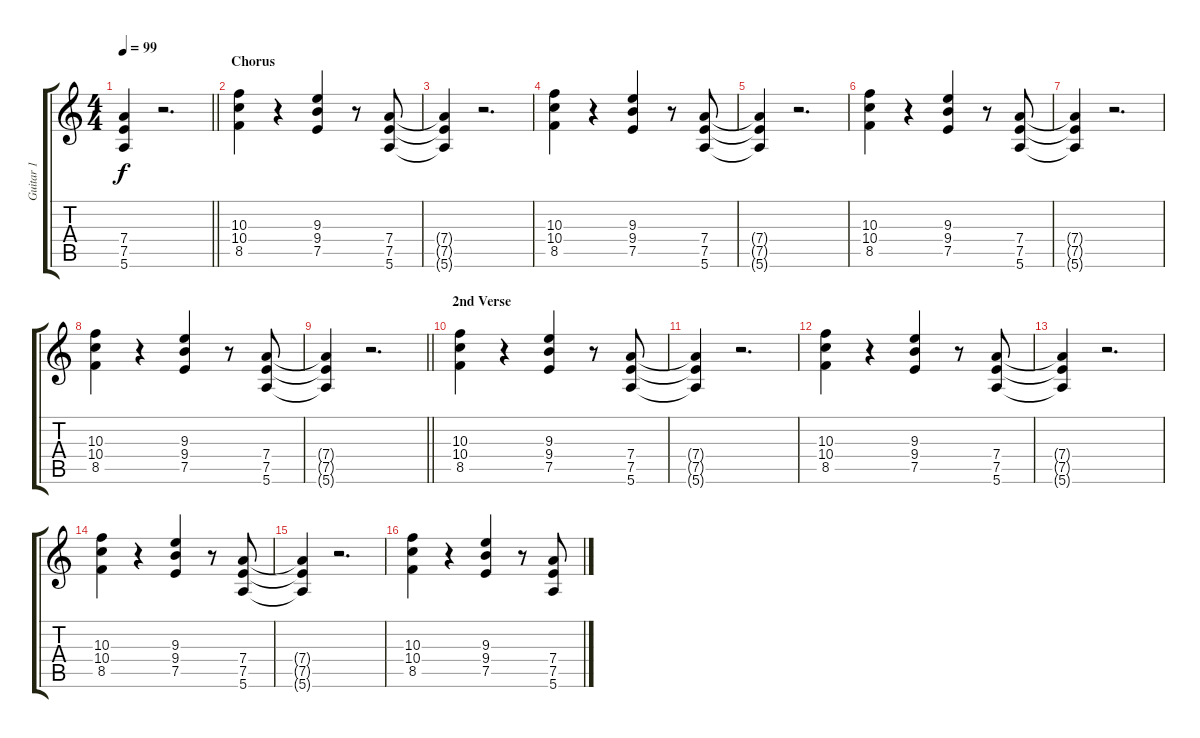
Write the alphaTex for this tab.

\track ("Guitar 1" "Guitar 1") {instrument acousticguitarsteel}
\staff {score tabs}
\tuning (E4 B3 G3 D3 A2 E2) {hide}
\ts (4 4)
\tempo 99
\clef g2
\barLineRight lightlight
\ks c
(7.4{t} 7.5{t} 5.6{t}).4{dy f} r.2{d} |
\section ("" "Chorus")
(10.3 10.4 8.5).4 r.4 (9.3 9.4 7.5).4 r.8 (7.4 7.5 5.6).8 |
(7.4{t} 7.5{t} 5.6{t}).4 r.2{d} |
(10.3 10.4 8.5).4 r.4 (9.3 9.4 7.5).4 r.8 (7.4 7.5 5.6).8 |
(7.4{t} 7.5{t} 5.6{t}).4 r.2{d} |
(10.3 10.4 8.5).4 r.4 (9.3 9.4 7.5).4 r.8 (7.4 7.5 5.6).8 |
(7.4{t} 7.5{t} 5.6{t}).4 r.2{d} |
(10.3 10.4 8.5).4 r.4 (9.3 9.4 7.5).4 r.8 (7.4 7.5 5.6).8 |
\barLineRight lightlight
(7.4{t} 7.5{t} 5.6{t}).4 r.2{d} |
\section ("" "2nd Verse")
(10.3 10.4 8.5).4 r.4 (9.3 9.4 7.5).4 r.8 (7.4 7.5 5.6).8 |
(7.4{t} 7.5{t} 5.6{t}).4 r.2{d} |
(10.3 10.4 8.5).4 r.4 (9.3 9.4 7.5).4 r.8 (7.4 7.5 5.6).8 |
(7.4{t} 7.5{t} 5.6{t}).4 r.2{d} |
(10.3 10.4 8.5).4 r.4 (9.3 9.4 7.5).4 r.8 (7.4 7.5 5.6).8 |
(7.4{t} 7.5{t} 5.6{t}).4 r.2{d} |
(10.3 10.4 8.5).4 r.4 (9.3 9.4 7.5).4 r.8 (7.4 7.5 5.6).8
